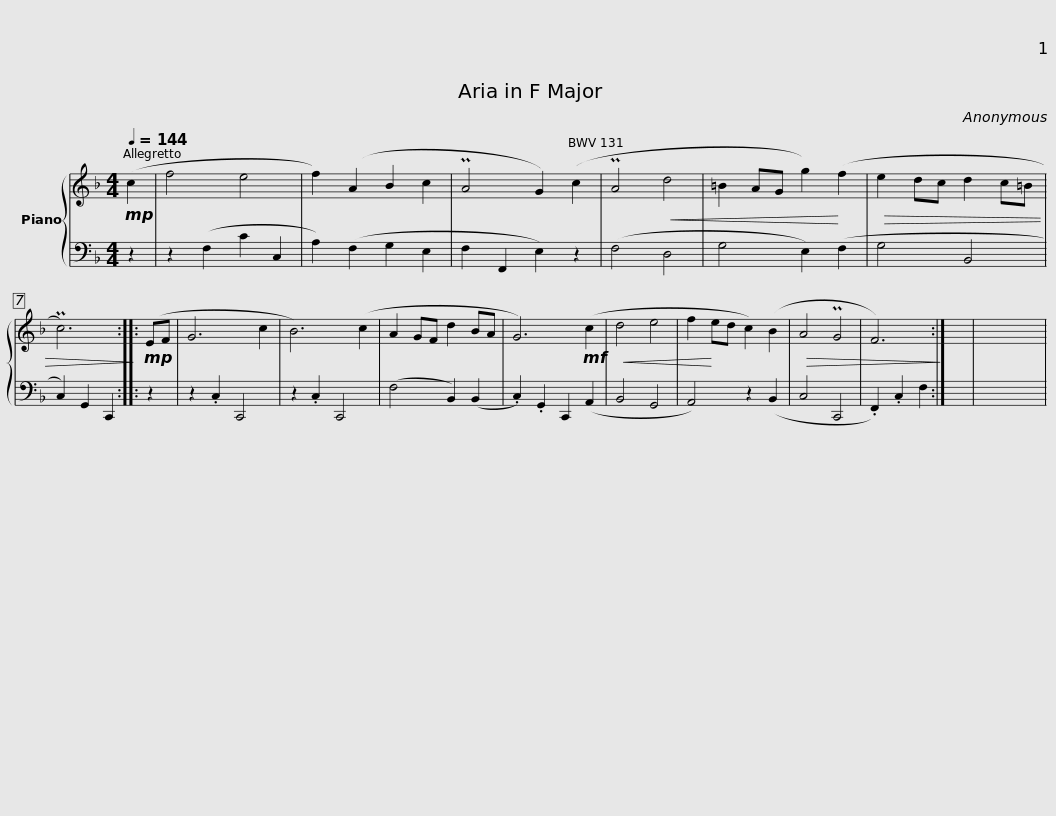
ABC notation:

X:1
%%score { 1 | 2 }
L:1/8
Q:1/4=144
M:4/4
I:linebreak $
K:F
V:1 treble
V:2 bass
V:1
!mp! (c2 | f4 e4 | f2) (A2 B2 c2 | PA4 G2) (c2 |$ PA4!<(! d4 | %5
 =B2 AG g2)!<)! (f2 |!>(! e2 dc d2 c=B |[K:F] Pc6)!>)! ::$!mp! (EF | G6 c2 | %10
 B6) (c2 | A2 GF d2 BA | G6)!mf! (c2 |$!<(! d4 e4 | f2!<)! ed c2) (B2 | %15
!>(! A4 PG4 | F6)!>)! :| x2 | x4 x4 | %19
V:2
 z2 | z2 (F,2 C2 C,2 | A,2) (F,2 G,2 E,2 | F,2 F,,2 E,2) z2 |$ (F,4 D,4 | %5
 G,4 E,2) (F,2 | G,4 B,,4 |[K:F] C,2) G,,2 C,,2 ::$ z2 | z2 .C,2 C,,4 | %10
 z2 .C,2 C,,4 | (F,4 B,,2) (B,,2 | .C,2) .G,,2 C,,2 (A,,2 |$ B,,4 G,,4 | A,,4) z2 (B,,2 | %15
 C,4 C,,4 | .F,,2) .C,2 F,2 :| x2 | x8 | %19
